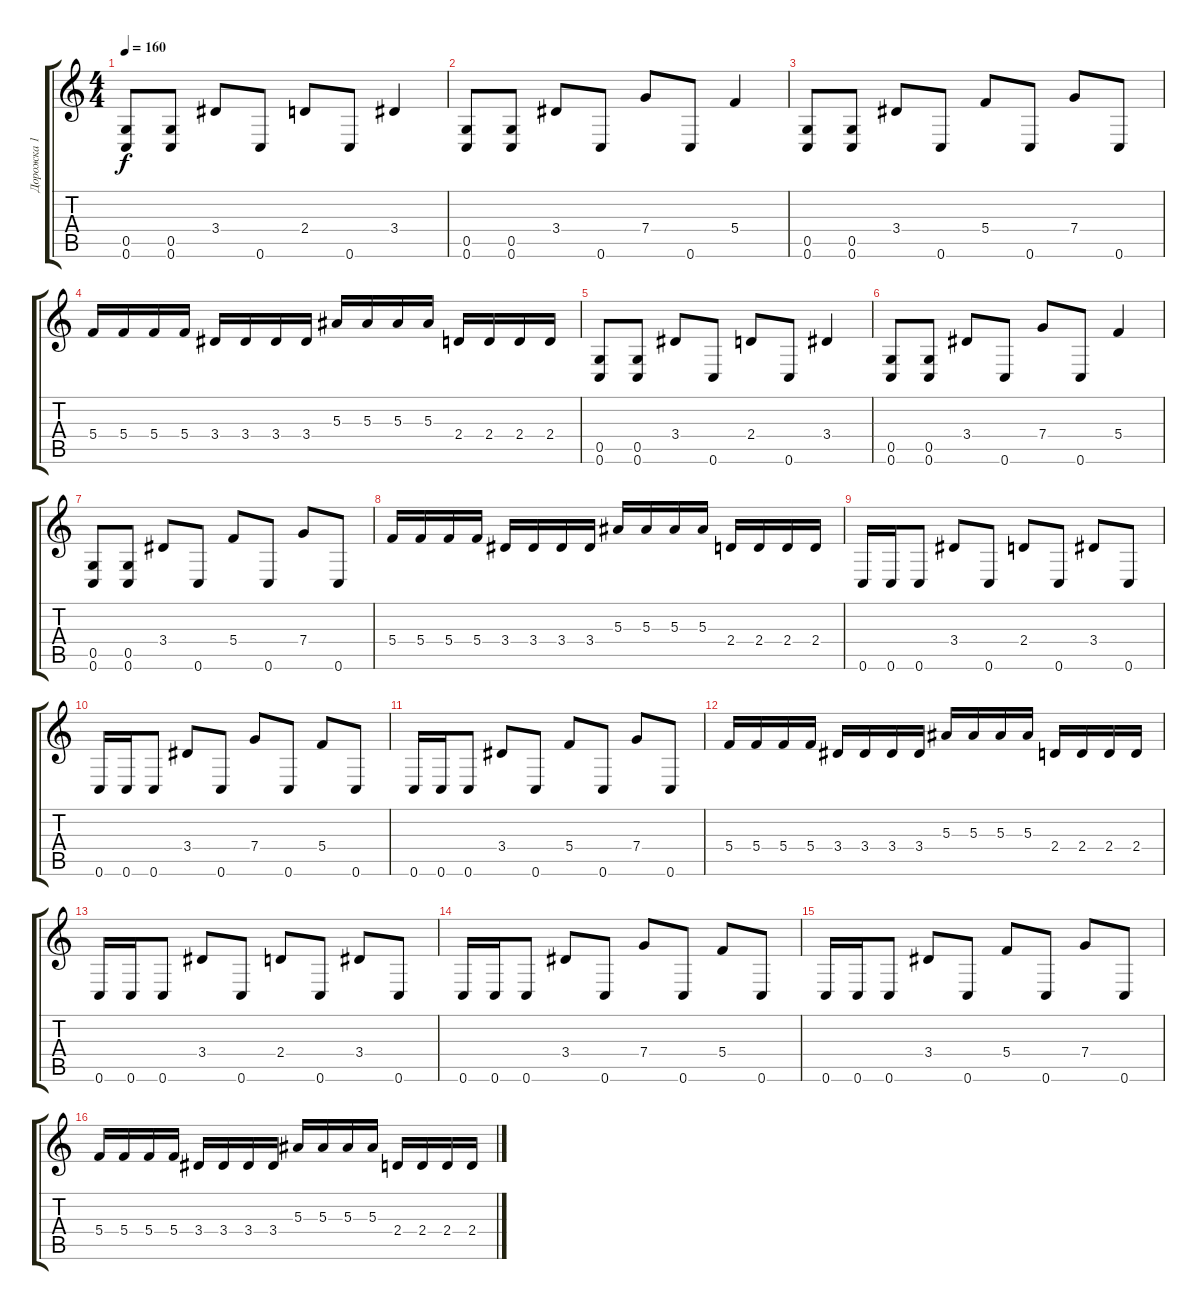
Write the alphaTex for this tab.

\track ("Дорожка 1" "Дорожка 1") {instrument distortionguitar}
\staff {score tabs}
\tuning (D4 A3 F3 C3 G2 C2) {hide}
\ts (4 4)
\tempo 160
\clef g2
\ks c
(0.5 0.6).8{dy f instrument distortionguitar} (0.5 0.6).8 3.4.8 0.6.8 2.4.8 0.6.8 3.4.4 |
(0.5 0.6).8 (0.5 0.6).8 3.4.8 0.6.8 7.4.8 0.6.8 5.4.4 |
(0.5 0.6).8 (0.5 0.6).8 3.4.8 0.6.8 5.4.8 0.6.8 7.4.8 0.6.8 |
5.4.16 5.4.16 5.4.16 5.4.16 3.4.16 3.4.16 3.4.16 3.4.16 5.3.16 5.3.16 5.3.16 5.3.16 2.4.16 2.4.16 2.4.16 2.4.16 |
(0.5 0.6).8 (0.5 0.6).8 3.4.8 0.6.8 2.4.8 0.6.8 3.4.4 |
(0.5 0.6).8 (0.5 0.6).8 3.4.8 0.6.8 7.4.8 0.6.8 5.4.4 |
(0.5 0.6).8 (0.5 0.6).8 3.4.8 0.6.8 5.4.8 0.6.8 7.4.8 0.6.8 |
5.4.16 5.4.16 5.4.16 5.4.16 3.4.16 3.4.16 3.4.16 3.4.16 5.3.16 5.3.16 5.3.16 5.3.16 2.4.16 2.4.16 2.4.16 2.4.16 |
0.6.16 0.6.16 0.6.8 3.4.8 0.6.8 2.4.8 0.6.8 3.4.8 0.6.8 |
0.6.16 0.6.16 0.6.8 3.4.8 0.6.8 7.4.8 0.6.8 5.4.8 0.6.8 |
0.6.16 0.6.16 0.6.8 3.4.8 0.6.8 5.4.8 0.6.8 7.4.8 0.6.8 |
5.4.16 5.4.16 5.4.16 5.4.16 3.4.16 3.4.16 3.4.16 3.4.16 5.3.16 5.3.16 5.3.16 5.3.16 2.4.16 2.4.16 2.4.16 2.4.16 |
0.6.16 0.6.16 0.6.8 3.4.8 0.6.8 2.4.8 0.6.8 3.4.8 0.6.8 |
0.6.16 0.6.16 0.6.8 3.4.8 0.6.8 7.4.8 0.6.8 5.4.8 0.6.8 |
0.6.16 0.6.16 0.6.8 3.4.8 0.6.8 5.4.8 0.6.8 7.4.8 0.6.8 |
5.4.16 5.4.16 5.4.16 5.4.16 3.4.16 3.4.16 3.4.16 3.4.16 5.3.16 5.3.16 5.3.16 5.3.16 2.4.16 2.4.16 2.4.16 2.4.16
